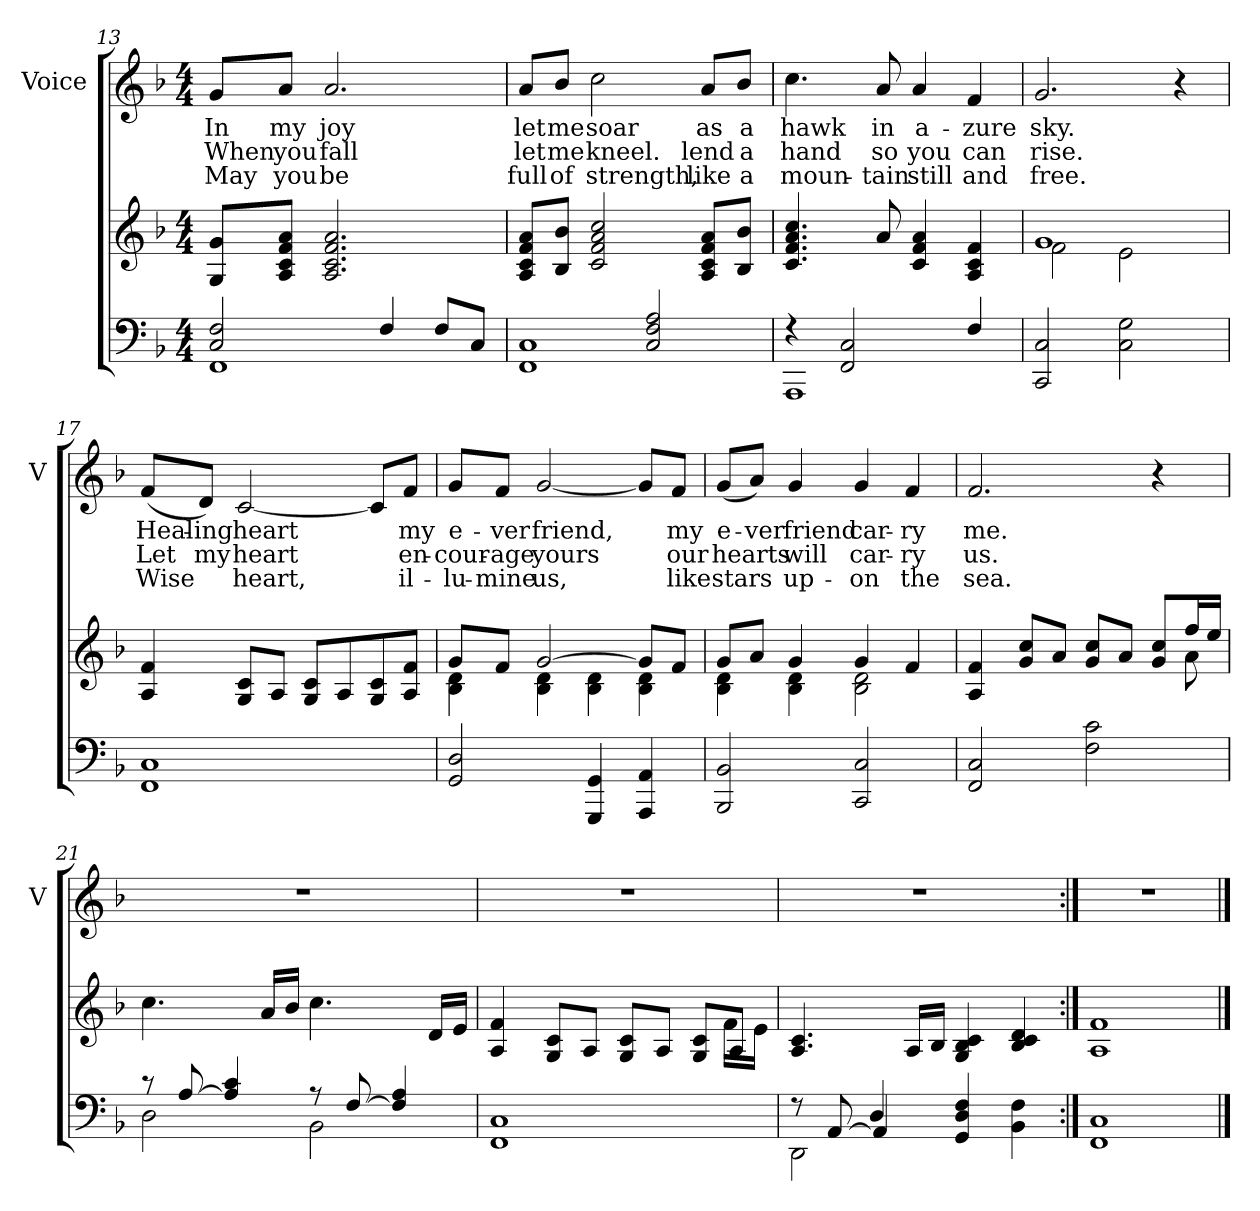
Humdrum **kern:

**kern	**kern	**kern	**text	**text	**text
*part2	*part2	*part1	*part1	*part1	*part1
*staff3	*staff2	*staff1	*staff1	*staff1	*staff1
*	*	*I"Voice	*	*	*
*	*	*I'V	*	*	*
*clefF4	*clefG2	*clefG2	*	*	*
*k[b-]	*k[b-]	*k[b-]	*	*	*
*M4/4	*M4/4	*M4/4	*	*	*
=13	=13	=13	=13	=13	=13
*^	*	*	*	*	*
2C/ 2F/	1FF	8G 8gL	8gL	In	When	May
.	.	8A 8c 8f 8aJ	8aJ	my	you	you
.	.	2.A/ 2.c/ 2.f/ 2.a/	2.a/	joy	fall	be
4F/	.	.	.	.	.	.
8FL	.	.	.	.	.	.
8CJ	.	.	.	.	.	.
=14	=14	=14	=14	=14	=14	=14
1FF 1C	2ryy	8A 8c 8f 8aL	8aL	let	let	full
.	.	8B- 8b-J	8b-J	me	me	of
.	.	2c/ 2f/ 2a/ 2cc/	2cc\	soar	kneel.	strength,
.	2C/ 2F/ 2A/	.	.	.	.	.
.	.	8A 8c 8f 8aL	8aL	as	lend	like
.	.	8B- 8b-J	8b-J	a	a	a
=15	=15	=15	=15	=15	=15	=15
4r	1AAA	4.c/ 4.f/ 4.a/ 4.cc/	4.cc\	hawk	hand	moun-
2FF/ 2C/	.	.	.	.	.	.
.	.	8a/	8a/	in	so	-tain
.	.	4c/ 4f/ 4a/	4a/	a-	you	still
4F/	.	4A/ 4c/ 4f/	4f/	-zure	can	and
*v	*v	*	*	*	*	*
=16	=16	=16	=16	=16	=16
*	*^	*	*	*	*
2CC/ 2C/	1g	2f\	2.g/	sky.	rise.	free.
2C\ 2G\	.	2e\	.	.	.	.
.	.	.	4r	.	.	.
*	*v	*v	*	*	*	*
!!LO:LB:g=z
=17	=17	=17	=17	=17	=17
*^	*	*	*	*	*
1C	1FF	4A/ 4f/	(8fL	Heal-	Let	Wise
.	.	.	8dJ)	-ing	my	.
.	.	8G 8cL	[2c/	heart	heart	heart,
.	.	8AJ	.	.	.	.
.	.	8G 8cL	.	.	.	.
.	.	8A	.	.	.	.
.	.	8G 8c	8cL]	.	.	.
.	.	8A 8fJ	8fJ	my	en-	il-
*v	*v	*	*	*	*	*
=18	=18	=18	=18	=18	=18
*	*^	*	*	*	*
2GG/ 2D/	8gL	4B-\ 4d\	8gL	e-	-cour-	-lu-
.	8fJ	.	8fJ	-ver	-age	-mine
.	[2g/	4B-\ 4d\	[2g/	friend,	yours	us,
4GGG/ 4GG/	.	4B-\ 4d\	.	.	.	.
4AAA/ 4AA/	8gL]	4B-\ 4d\	8gL]	.	.	.
.	8fJ	.	8fJ	my	our	like
=19	=19	=19	=19	=19	=19	=19
2BBB-/ 2BB-/	8gL	4B-\ 4d\	(8gL	e-	hearts	stars
.	8aJ	.	8aJ)	-ver	.	.
.	4g/	4B-\ 4d\	4g/	friend	will	up-
2CC/ 2C/	4g/	2B-\ 2d\	4g/	car-	car-	-on
.	4f/	.	4f/	-ry	-ry	the
=20	=20	=20	=20	=20	=20	=20
2FF/ 2C/	4A/ 4f/	2ryy	2.f/	-me.	us.	sea.
.	8g 8ccL	.	.	.	.	.
.	8aJ	.	.	.	.	.
2F\ 2c\	8g 8ccL	4ryy	.	.	.	.
.	8aJ	.	.	.	.	.
.	8g 8ccL	8ryy	4r	.	.	.
.	16ffL	8a\	.	.	.	.
.	16eeJJ	.	.	.	.	.
*	*v	*v	*	*	*	*
!!LO:LB:g=z
=21	=21	=21	=21	=21	=21
*^	*	*	*	*	*
8r	2D\	4.cc\	1r	.	.	.
[8A/	.	.	.	.	.	.
4A]/ 4c/	.	.	.	.	.	.
.	.	16aLL	.	.	.	.
.	.	16b-JJ	.	.	.	.
8r	2BB-\	4.cc\	.	.	.	.
[8F/	.	.	.	.	.	.
4F]/ 4A/	.	.	.	.	.	.
.	.	16dLL	.	.	.	.
.	.	16eJJ	.	.	.	.
=22	=22	=22	=22	=22	=22	=22
*	*	*^	*	*	*	*
1C	1FF	4A/ 4f/	2ryy	1r	.	.	.
.	.	8G 8cL	.	.	.	.	.
.	.	8AJ	.	.	.	.	.
.	.	8G 8cL	4ryy	.	.	.	.
.	.	8AJ	.	.	.	.	.
.	.	8G 8cL	8ryy	.	.	.	.
.	.	8AJ	16fLL	.	.	.	.
.	.	.	16eJJ	.	.	.	.
*	*	*v	*v	*	*	*	*
=23	=23	=23	=23	=23	=23	=23
*	*^	*	*	*	*	*
8r	4ryy	2DD\	4.A/ 4.c/	1r	.	.	.
[8AA	.	.	.	.	.	.	.
4D	4AA/]	.	.	.	.	.	.
.	.	.	16ALL	.	.	.	.
.	.	.	16B-JJ	.	.	.	.
4GG 4D 4F	2ryy	2ryy	4G 4B- 4c	.	.	.	.
4BB- 4F	.	.	4B- 4c 4d	.	.	.	.
*	*v	*v	*	*	*	*	*
=24:|!	=24:|!	=24:|!	=24:|!	=24:|!	=24:|!	=24:|!
*	*	*^	*	*	*	*
1C	1FF	1f	1A	1r	.	.	.
*v	*v	*	*	*	*	*	*
*	*v	*v	*	*	*	*
==	==	==	==	==	==
*-	*-	*-	*-	*-	*-
